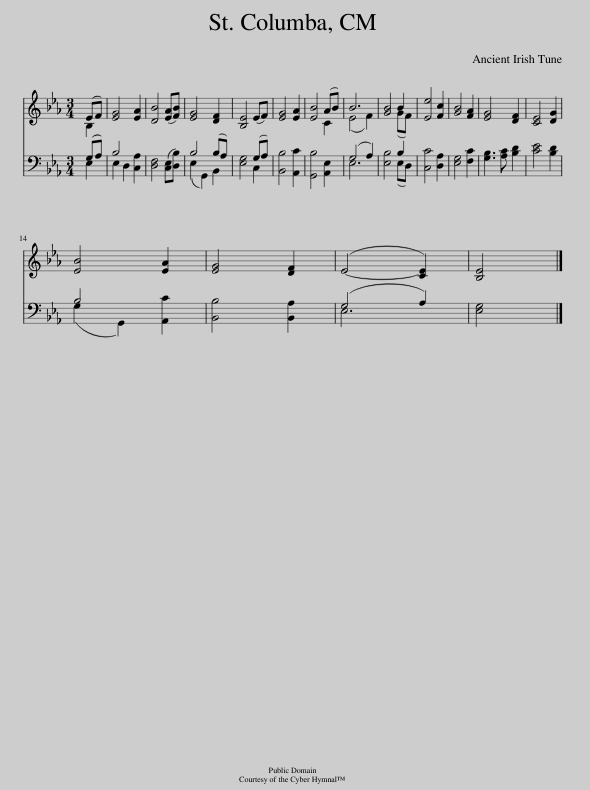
X:1
%%score ( 1 2 ) ( 3 4 )
L:1/8
M:3/4
I:linebreak $
K:Eb
V:1 treble
V:2 treble
V:3 bass
V:4 bass
V:1
 (EF) | [EG]4 [EA]2 | [DB]4 ([EA][FB]) | [EG]4 [DF]2 | [B,E]4 (EF) | %5
 [EG]4 [EA]2 | [EB]4 (AB) | B6 | [GB]4 B2 | [Ee]4 [Fc]2 | %10
 [GB]4 [FA]2 | [EG]4 [DF]2 | [CE]4 [DG]2 |$ [EB]4 [EA]2 | [EG]4 [DF]2 | %15
 (E4- [CE]2) | [B,E]4 |] %17
V:2
 B,2 | x6 | x6 | x6 | x6 | %5
 x6 | x4 C2 | (E4 F2) | x4 (GF) | x6 | %10
 x6 | x6 | x6 |$ x6 | x6 | %15
 x6 | x4 |] %17
V:3
 (G,A,) | B,4 [C,A,]2 | [D,F,]4 ([C,E,][D,B,]) | B,4 (B,A,) | [E,G,]4 (G,A,) | %5
 [B,,B,]4 [A,,C]2 | [G,,B,]4 [A,,E,]2 | (G,4 A,2) | [E,B,]4 B,2 | [C,C]4 [D,A,]2 | %10
 [E,G,]4 [F,C]2 | [G,B,]3 [A,C] [B,D]2 | [CE]4 [B,D]2 |$ B,4 [A,,C]2 | [B,,B,]4 [B,,A,]2 | %15
 (G,4 A,2) | [E,G,]4 |] %17
V:4
 E,2 | E,2 D,2 x2 | x6 | (E,2 G,,2) B,,2 | x4 C,2 | %5
 x6 | x6 | E,6 | x4 (E,D,) | x6 | %10
 x6 | x6 | x6 |$ (G,2 G,,2) x2 | x6 | %15
 E,6 | x4 |] %17
